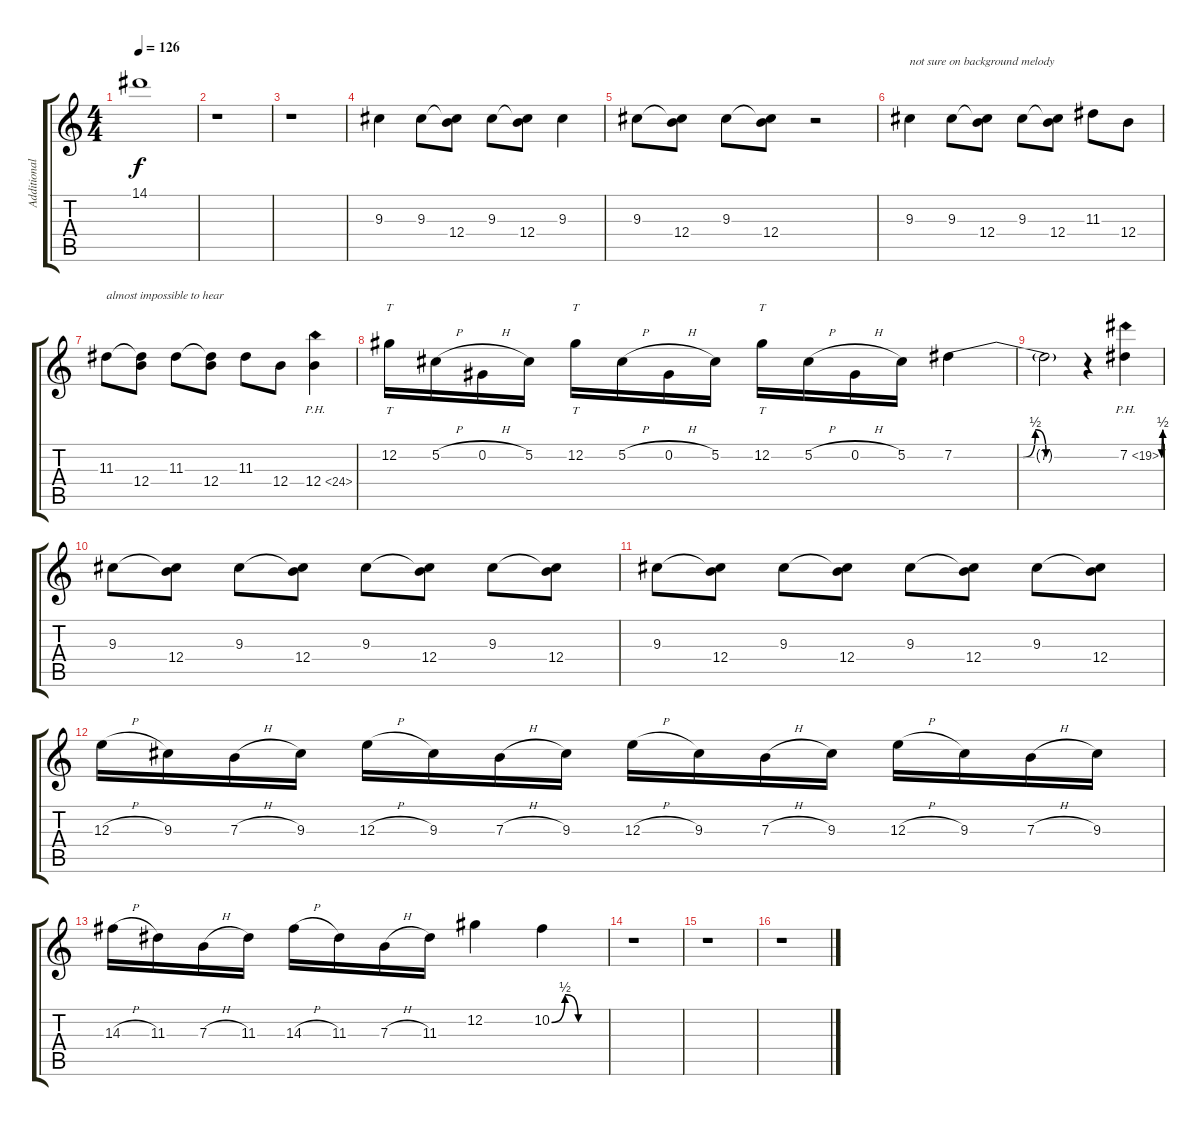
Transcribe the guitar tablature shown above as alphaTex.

\track ("Additional Guitar 1" "Additional") {instrument distortionguitar}
\staff {score tabs}
\tuning (Db4 Ab3 E3 B2 Gb2 B1) {hide}
\ts (4 4)
\tempo 126
\clef g2
\ks c
14.1{t}.1{dy f} |
r.1 |
r.1 |
9.3.4 9.3.8 (9.3{t} 12.4).8 9.3.8 (9.3{t} 12.4).8 9.3.4 |
9.3.8 (9.3{t} 12.4).8 9.3.8 (9.3{t} 12.4).8 r.2 |
9.3.4{txt "not sure on background melody"} 9.3.8 (9.3{t} 12.4).8 9.3.8 (9.3{t} 12.4).8 11.3.8 12.4.8 |
11.3.8{txt "almost impossible to hear"} (11.3{t} 12.4).8 11.3.8 (11.3{t} 12.4).8 11.3.8 12.4.8 12.4{ph 12}.4 |
12.2.16{tt} 5.2{h}.16 0.2{h}.16 5.2.16 12.2.16{tt} 5.2{h}.16 0.2{h}.16 5.2.16 12.2.16{tt} 5.2{h}.16 0.2{h}.16 5.2.16 7.2{be (custom 0 0 15 0 25 0 30 0 45 0 53 2 60 0)}.4 |
7.2{be (hold 0 0 60 0) t}.2 r.4 7.2{be (custom 0 0 15 2 30 0 60 0) ph 12}.4 |
9.3.8 (9.3{t} 12.4).8 9.3.8 (9.3{t} 12.4).8 9.3.8 (9.3{t} 12.4).8 9.3.8 (9.3{t} 12.4).8 |
9.3.8 (9.3{t} 12.4).8 9.3.8 (9.3{t} 12.4).8 9.3.8 (9.3{t} 12.4).8 9.3.8 (9.3{t} 12.4).8 |
12.3{h}.16 9.3.16 7.3{h}.16 9.3.16 12.3{h}.16 9.3.16 7.3{h}.16 9.3.16 12.3{h}.16 9.3.16 7.3{h}.16 9.3.16 12.3{h}.16 9.3.16 7.3{h}.16 9.3.16 |
14.3{h}.16 11.3.16 7.3{h}.16 11.3.16 14.3{h}.16 11.3.16 7.3{h}.16 11.3.16 12.2.4 10.2{be (custom 0 0 15 2 30 0 60 0)}.4 |
r.1 |
r.1 |
r.1
